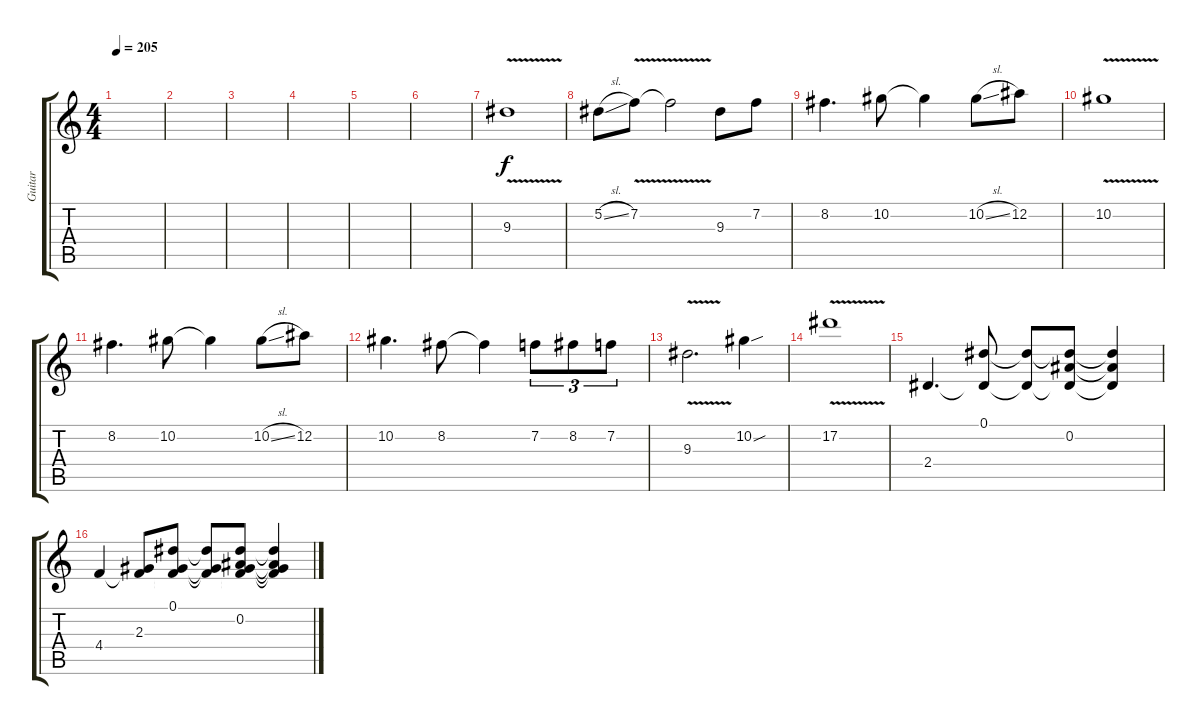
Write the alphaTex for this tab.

\track ("Guitar" "Guitar") {instrument distortionguitar}
\staff {score tabs}
\tuning (Eb4 Bb3 Gb3 Db3 Ab2 Eb2) {hide}
\ts (4 4)
\tempo 205
\clef g2
\ks aminor
|
|
|
|
|
|
9.3{v}.1 |
5.2{sl}.8 7.2{v}.8 7.2{t}.2 9.3.8 7.2.8 |
8.2.4{d} 10.2.8 10.2{t}.4 10.2{sl}.8 12.2.8 |
10.2{v}.1 |
8.2.4{d} 10.2.8 10.2{t}.4 10.2{sl}.8 12.2.8 |
10.2.4{d} 8.2.8 8.2{t}.4 7.2.8{tu (3 2)} 8.2.8{tu (3 2)} 7.2.8{tu (3 2)} |
9.3{v}.2{d} 10.2{sou}.4 |
17.2{v}.1 |
2.4.4{d instrument acousticguitarsteel} (0.1 2.4{t}).8 (0.1{t} 2.4{t}).8 (0.1{t} 0.2 2.4{t}).8 (0.1{t} 0.2{t} 2.4{t}).4 |
4.4.4 (2.3 4.4{t}).8 (0.1 2.3{t} 4.4{t}).8 (0.1{t} 2.3{t} 4.4{t}).8 (0.1{t} 0.2 2.3{t} 4.4{t}).8 (0.1{t} 0.2{t} 2.3{t} 4.4{t}).4
